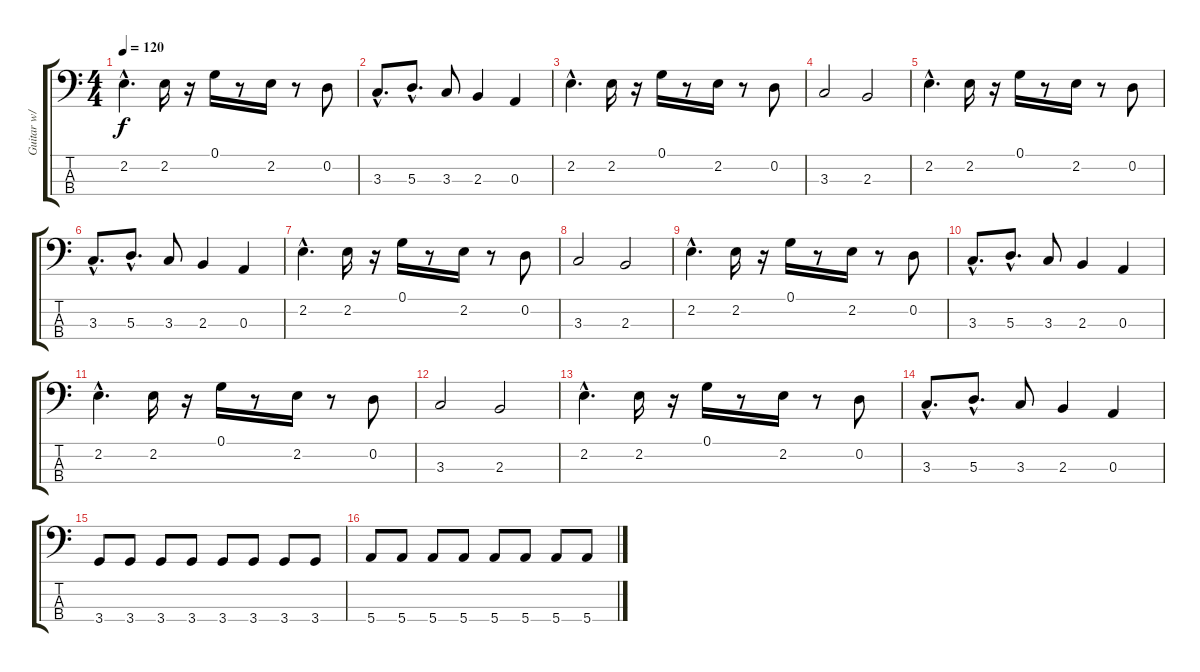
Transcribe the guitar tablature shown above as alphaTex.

\track ("Guitar w/ Octave Bass" "Guitar w/ ") {instrument electricguitarmuted}
\staff {score tabs}
\tuning (G2 D2 A1 E1) {hide}
\ts (4 4)
\tempo 120
\clef f4
\ks c
2.2{hac}.4{d dy f} 2.2.16 r.16 0.1.16 r.8 2.2.16 r.8 0.2.8 |
3.3{hac}.8{d} 5.3{hac}.8{d} 3.3.8 2.3.4 0.3.4 |
2.2{hac}.4{d} 2.2.16 r.16 0.1.16 r.8 2.2.16 r.8 0.2.8 |
3.3.2 2.3.2 |
2.2{hac}.4{d} 2.2.16 r.16 0.1.16 r.8 2.2.16 r.8 0.2.8 |
3.3{hac}.8{d} 5.3{hac}.8{d} 3.3.8 2.3.4 0.3.4 |
2.2{hac}.4{d} 2.2.16 r.16 0.1.16 r.8 2.2.16 r.8 0.2.8 |
3.3.2 2.3.2 |
2.2{hac}.4{d} 2.2.16 r.16 0.1.16 r.8 2.2.16 r.8 0.2.8 |
3.3{hac}.8{d} 5.3{hac}.8{d} 3.3.8 2.3.4 0.3.4 |
2.2{hac}.4{d} 2.2.16 r.16 0.1.16 r.8 2.2.16 r.8 0.2.8 |
3.3.2 2.3.2 |
2.2{hac}.4{d} 2.2.16 r.16 0.1.16 r.8 2.2.16 r.8 0.2.8 |
3.3{hac}.8{d} 5.3{hac}.8{d} 3.3.8 2.3.4 0.3.4 |
3.4.8 3.4.8 3.4.8 3.4.8 3.4.8 3.4.8 3.4.8 3.4.8 |
5.4.8 5.4.8 5.4.8 5.4.8 5.4.8 5.4.8 5.4.8 5.4.8
